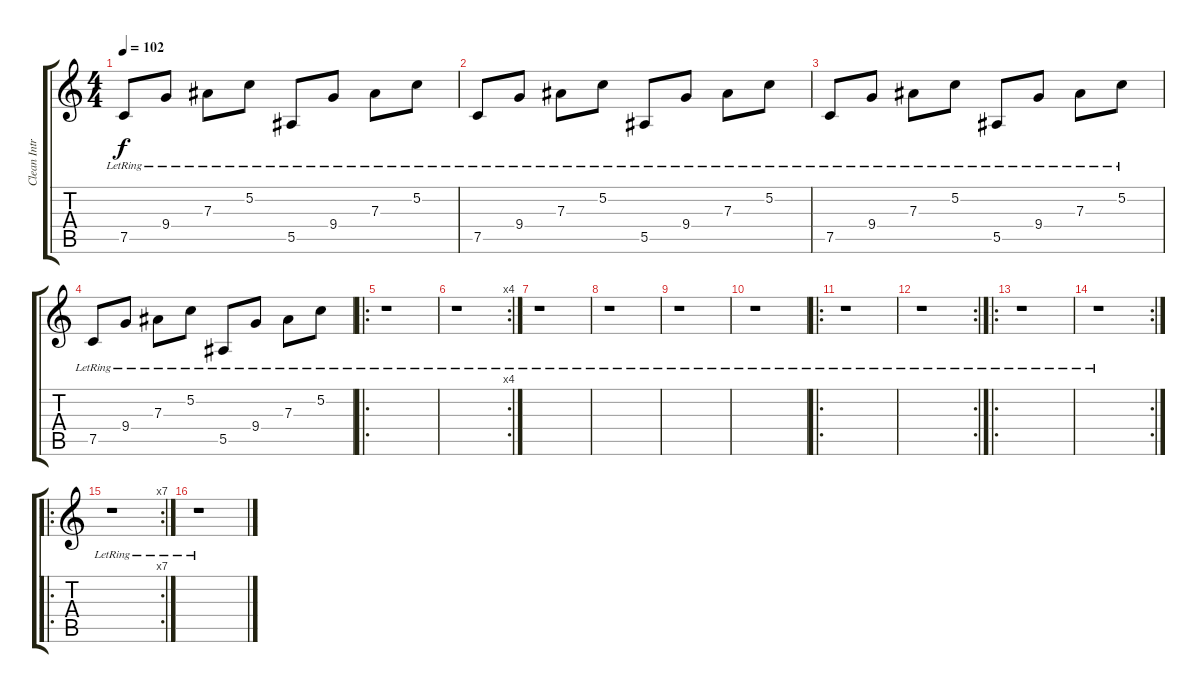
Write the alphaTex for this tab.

\track ("Clean Intro Left" "Clean Intr") {instrument electricguitarclean}
\staff {score tabs}
\tuning (C4 G3 Eb3 Bb2 F2 C2) {hide}
\ts (4 4)
\tempo 102
\clef g2
\ks c
7.5{lr}.8{dy f instrument electricguitarclean} 9.4{lr}.8 7.3{lr}.8 5.2{lr}.8 5.5{lr}.8 9.4{lr}.8 7.3{lr}.8 5.2{lr}.8 |
7.5{lr}.8 9.4{lr}.8 7.3{lr}.8 5.2{lr}.8 5.5{lr}.8 9.4{lr}.8 7.3{lr}.8 5.2{lr}.8 |
7.5{lr}.8 9.4{lr}.8 7.3{lr}.8 5.2{lr}.8 5.5{lr}.8 9.4{lr}.8 7.3{lr}.8 5.2{lr}.8 |
7.5{lr}.8 9.4{lr}.8 7.3{lr}.8 5.2{lr}.8 5.5{lr}.8 9.4{lr}.8 7.3{lr}.8 5.2{lr}.8 |
\ro
r.1 |
\rc 4
r.1 |
r.1 |
r.1 |
r.1 |
r.1 |
\ro
r.1 |
\rc 2
r.1 |
\ro
r.1 |
\rc 2
r.1 |
\ro
\rc 7
r.1 |
r.1
